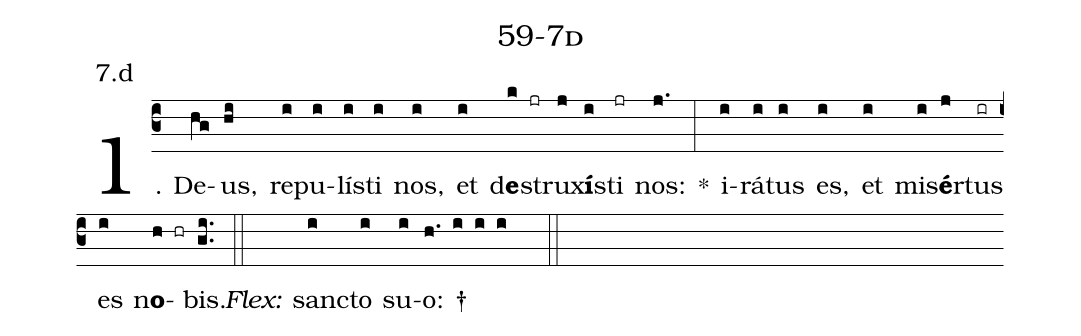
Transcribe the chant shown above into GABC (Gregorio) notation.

name: 59-7d;
annotation: 7.d;
%%
(c3)1. De(hg)us,(hi) re(i)pu(i)lís(i)ti(i) nos,(i) et(i) d<b>e</b>(k jr)stru(j)x<b>í</b>s(i)ti(jr) nos:(j.) *(:) i(i)rá(i)tus(i) es,(i) et(i) mi(i)s<b>é</b>r(j)tus(ir) es(i) n<b>o</b>(h hr)bis.(gi..) (::)
<i>Flex:</i>()  sanc(i)to(i) su(i)o: †(h. i i i  ::)
